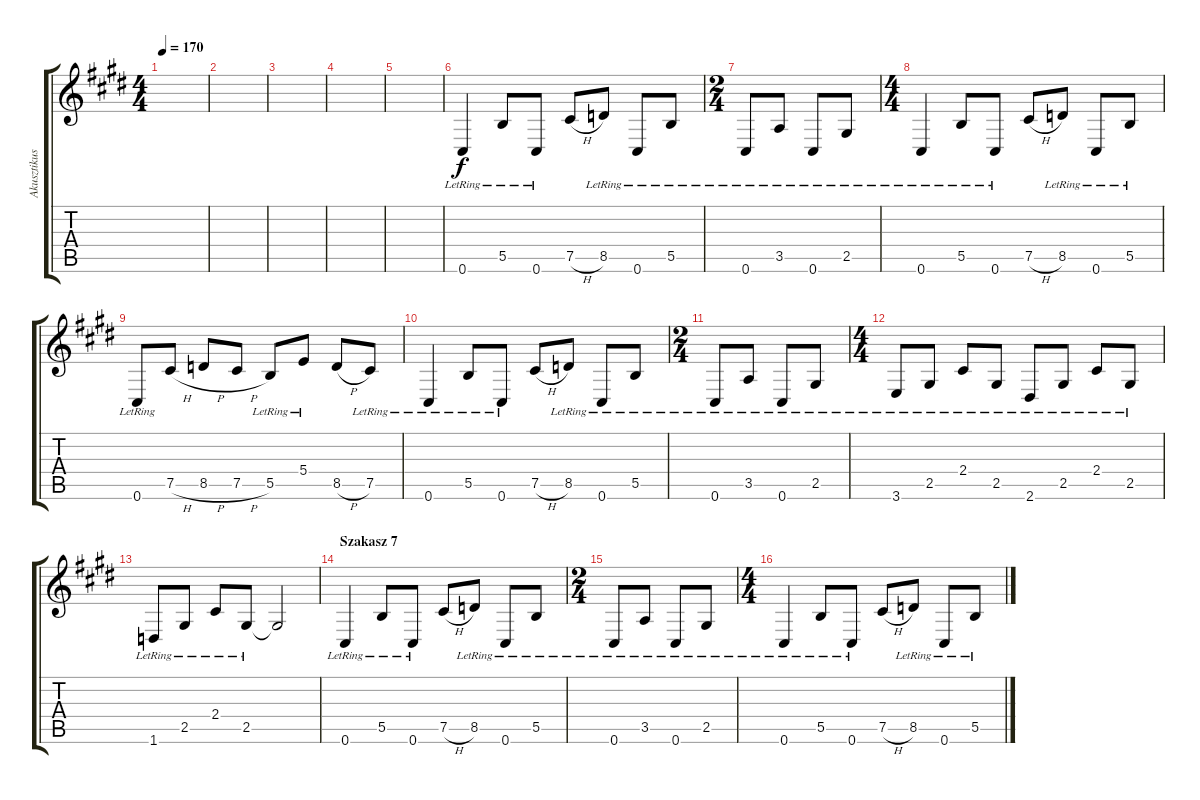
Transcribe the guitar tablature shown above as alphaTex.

\track ("Akusztikus Gitár" "Akusztikus") {instrument acousticguitarsteel}
\staff {score tabs}
\tuning (Db4 Ab3 E3 B2 Gb2 Db2) {hide}
\ts (4 4)
\tempo 170
\clef g2
\ks c#minor
|
|
|
|
|
0.6{lr}.4 5.5{lr}.8 0.6{lr}.8 7.5{h}.8 8.5{lr}.8 0.6{lr}.8 5.5{lr}.8 |
\ts (2 4)
0.6{lr}.8 3.5{lr}.8 0.6{lr}.8 2.5{lr}.8 |
\ts (4 4)
0.6{lr}.4 5.5{lr}.8 0.6{lr}.8 7.5{h}.8 8.5{lr}.8 0.6{lr}.8 5.5{lr}.8 |
0.6{lr}.8 7.5{h}.8 8.5{h}.8 7.5{h}.8 5.5{lr}.8 5.4{lr}.8 8.5{h}.8 7.5{lr}.8 |
0.6{lr}.4 5.5{lr}.8 0.6{lr}.8 7.5{h}.8 8.5{lr}.8 0.6{lr}.8 5.5{lr}.8 |
\ts (2 4)
0.6{lr}.8 3.5{lr}.8 0.6{lr}.8 2.5{lr}.8 |
\ts (4 4)
3.6{lr}.8 2.5{lr}.8 2.4{lr}.8 2.5{lr}.8 2.6{lr}.8 2.5{lr}.8 2.4{lr}.8 2.5{lr}.8 |
1.6{lr}.8 2.5{lr}.8 2.4{lr}.8 2.5{lr}.8 2.5{t}.2 |
\section ("" "Szakasz 7")
0.6{lr}.4 5.5{lr}.8 0.6{lr}.8 7.5{h}.8 8.5{lr}.8 0.6{lr}.8 5.5{lr}.8 |
\ts (2 4)
0.6{lr}.8 3.5{lr}.8 0.6{lr}.8 2.5{lr}.8 |
\ts (4 4)
0.6{lr}.4 5.5{lr}.8 0.6{lr}.8 7.5{h}.8 8.5{lr}.8 0.6{lr}.8 5.5{lr}.8
